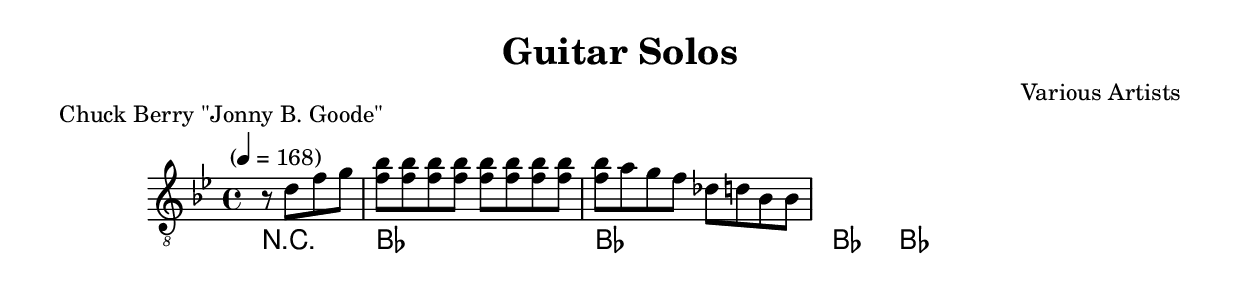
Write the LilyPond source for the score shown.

\version "2.22.0"

\header {
  title = "Guitar Solos"
  composer = "Various Artists"
}

\score {
  \header {
    piece = "Chuck Berry \"Jonny B. Goode\""
  }
  <<
    \new Staff \relative {
      \set Staff.midiInstrument = "electric guitar (jazz)"
      \clef "treble_8"
      \key bes \major
      \tempo "" 4 = 168

      \partial 2 r8 d' f g

      <f bes>8 <f bes>8 <f bes>8 <f bes>8
      <f bes>8 <f bes>8 <f bes>8 <f bes>8

      <f bes>8 a g f
      des d bes bes
    }
    \chords {
      \partial 2 r2
      bes1 bes1 bes1 bes1
    }
  >>
  \layout{}
  \midi{}
}

%% The Eagles "Hotel California"
%% Masayoshi Yamazaki "Celery"
%% Masayoshi Yamazaki "Screamin' '97"
%% Masayoshi Yamazaki "Copernicus Eggs"
%% Happy End "Dakishimetai"